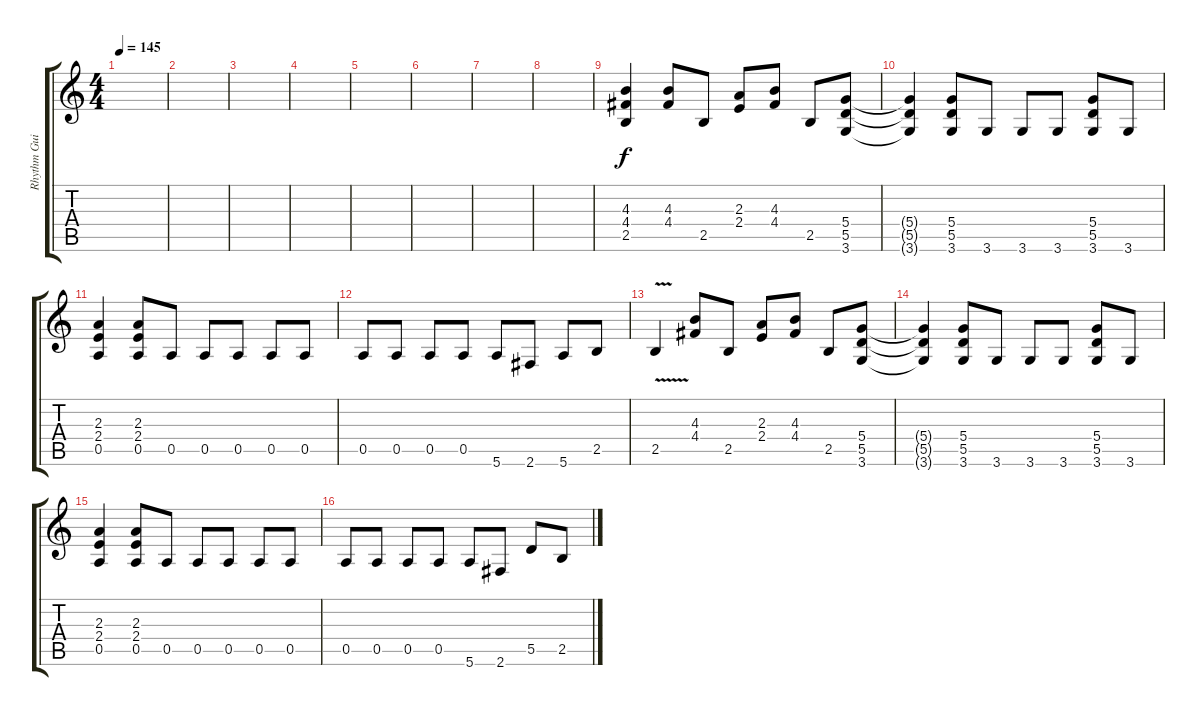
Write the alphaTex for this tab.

\track ("Rhythm Guitar 2" "Rhythm Gui") {instrument overdrivenguitar}
\staff {score tabs}
\tuning (E4 B3 G3 D3 A2 E2) {hide}
\ts (4 4)
\tempo 145
\clef g2
\ks c
|
|
|
|
|
|
|
|
\section ("" "")
(4.3 4.4 2.5).4 (4.3 4.4).8 2.5.8 (2.3 2.4).8 (4.3 4.4).8 2.5.8 (5.4 5.5 3.6).8 |
(5.4{t} 5.5{t} 3.6{t}).4 (5.4 5.5 3.6).8 3.6.8 3.6.8 3.6.8 (5.4 5.5 3.6).8 3.6.8 |
(2.3 2.4 0.5).4 (2.3 2.4 0.5).8 0.5.8 0.5.8 0.5.8 0.5.8 0.5.8 |
0.5.8 0.5.8 0.5.8 0.5.8 5.6.8 2.6.8 5.6.8 2.5.8 |
2.5{v}.4 (4.3 4.4).8 2.5.8 (2.3 2.4).8 (4.3 4.4).8 2.5.8 (5.4 5.5 3.6).8 |
(5.4{t} 5.5{t} 3.6{t}).4 (5.4 5.5 3.6).8 3.6.8 3.6.8 3.6.8 (5.4 5.5 3.6).8 3.6.8 |
(2.3 2.4 0.5).4 (2.3 2.4 0.5).8 0.5.8 0.5.8 0.5.8 0.5.8 0.5.8 |
0.5.8 0.5.8 0.5.8 0.5.8 5.6.8 2.6.8 5.5.8 2.5.8
